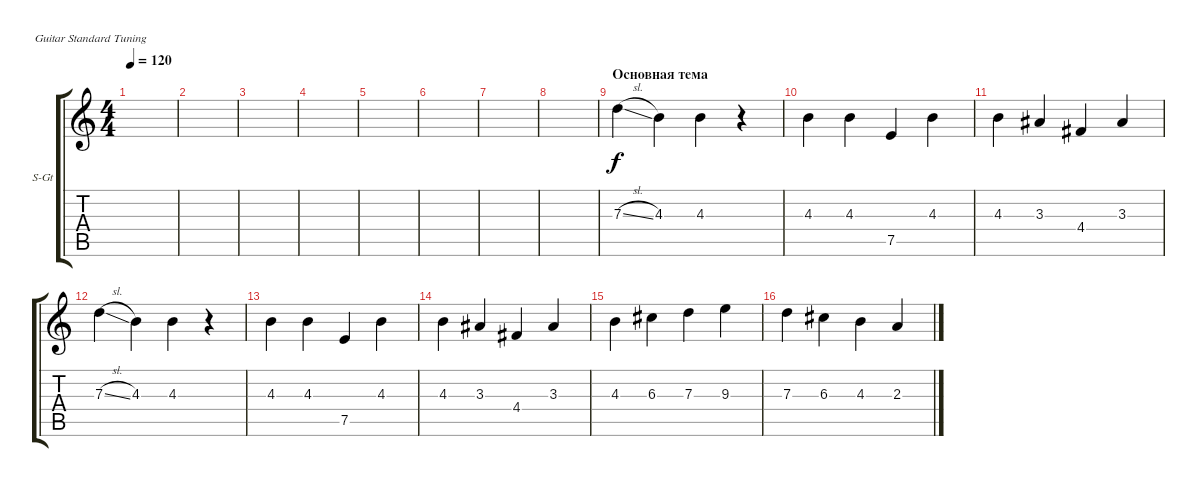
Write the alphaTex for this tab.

\defaultSystemsLayout 4
\bracketExtendMode groupsimilarinstruments
\firstSystemTrackNameOrientation horizontal
\otherSystemsTrackNameOrientation horizontal
\track ("Guitar 1" "S-Gt") {instrument acousticguitarsteel}
\staff {score tabs}
\tuning (E4 B3 G3 D3 A2 E2)
\ts (4 4)
\tempo 120
\clef g2
\ks c
|
|
|
|
|
|
|
|
\section ("" "Основная тема")
7.3{sl}.4 4.3.4 4.3.4 r.4 |
4.3.4 4.3.4 7.5.4 4.3.4 |
4.3.4 3.3.4 4.4.4 3.3.4 |
7.3{sl}.4 4.3.4 4.3.4 r.4 |
4.3.4 4.3.4 7.5.4 4.3.4 |
4.3.4 3.3.4 4.4.4 3.3.4 |
4.3.4 6.3.4 7.3.4 9.3.4 |
7.3.4 6.3.4 4.3.4 2.3.4
